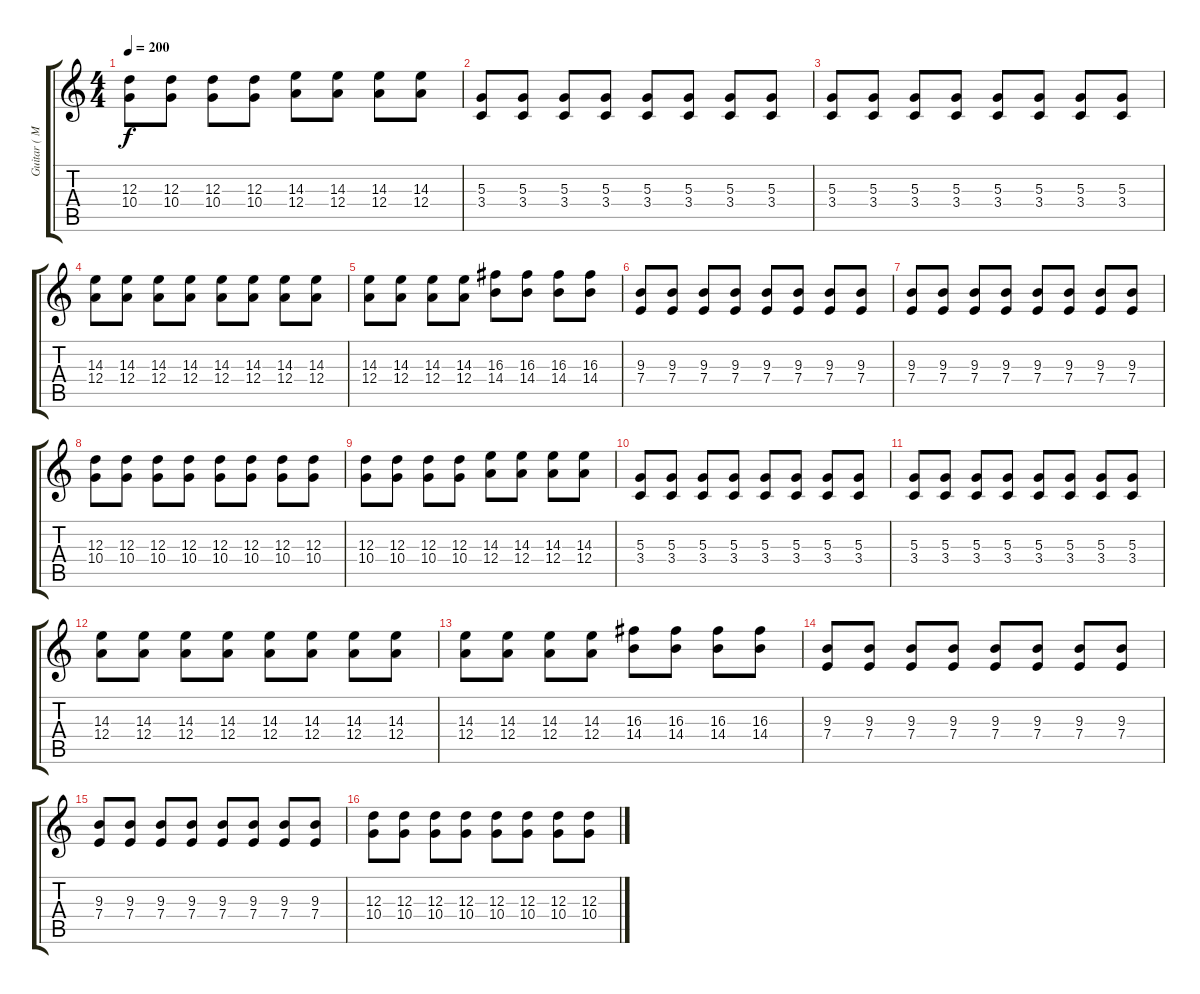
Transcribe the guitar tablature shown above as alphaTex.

\track ("Guitar ( Mircea )" "Guitar ( M") {instrument distortionguitar}
\staff {score tabs}
\tuning (B3 Gb3 D3 A2 E2 B1) {hide}
\ts (4 4)
\tempo 200
\clef g2
\ks c
(12.3 10.4).8{dy f} (12.3 10.4).8 (12.3 10.4).8 (12.3 10.4).8 (14.3 12.4).8 (14.3 12.4).8 (14.3 12.4).8 (14.3 12.4).8 |
(5.3 3.4).8 (5.3 3.4).8 (5.3 3.4).8 (5.3 3.4).8 (5.3 3.4).8 (5.3 3.4).8 (5.3 3.4).8 (5.3 3.4).8 |
(5.3 3.4).8 (5.3 3.4).8 (5.3 3.4).8 (5.3 3.4).8 (5.3 3.4).8 (5.3 3.4).8 (5.3 3.4).8 (5.3 3.4).8 |
(14.3 12.4).8 (14.3 12.4).8 (14.3 12.4).8 (14.3 12.4).8 (14.3 12.4).8 (14.3 12.4).8 (14.3 12.4).8 (14.3 12.4).8 |
(14.3 12.4).8 (14.3 12.4).8 (14.3 12.4).8 (14.3 12.4).8 (16.3 14.4).8 (16.3 14.4).8 (16.3 14.4).8 (16.3 14.4).8 |
(9.3 7.4).8 (9.3 7.4).8 (9.3 7.4).8 (9.3 7.4).8 (9.3 7.4).8 (9.3 7.4).8 (9.3 7.4).8 (9.3 7.4).8 |
(9.3 7.4).8 (9.3 7.4).8 (9.3 7.4).8 (9.3 7.4).8 (9.3 7.4).8 (9.3 7.4).8 (9.3 7.4).8 (9.3 7.4).8 |
(12.3 10.4).8 (12.3 10.4).8 (12.3 10.4).8 (12.3 10.4).8 (12.3 10.4).8 (12.3 10.4).8 (12.3 10.4).8 (12.3 10.4).8 |
(12.3 10.4).8 (12.3 10.4).8 (12.3 10.4).8 (12.3 10.4).8 (14.3 12.4).8 (14.3 12.4).8 (14.3 12.4).8 (14.3 12.4).8 |
(5.3 3.4).8 (5.3 3.4).8 (5.3 3.4).8 (5.3 3.4).8 (5.3 3.4).8 (5.3 3.4).8 (5.3 3.4).8 (5.3 3.4).8 |
(5.3 3.4).8 (5.3 3.4).8 (5.3 3.4).8 (5.3 3.4).8 (5.3 3.4).8 (5.3 3.4).8 (5.3 3.4).8 (5.3 3.4).8 |
(14.3 12.4).8 (14.3 12.4).8 (14.3 12.4).8 (14.3 12.4).8 (14.3 12.4).8 (14.3 12.4).8 (14.3 12.4).8 (14.3 12.4).8 |
(14.3 12.4).8 (14.3 12.4).8 (14.3 12.4).8 (14.3 12.4).8 (16.3 14.4).8 (16.3 14.4).8 (16.3 14.4).8 (16.3 14.4).8 |
(9.3 7.4).8 (9.3 7.4).8 (9.3 7.4).8 (9.3 7.4).8 (9.3 7.4).8 (9.3 7.4).8 (9.3 7.4).8 (9.3 7.4).8 |
(9.3 7.4).8 (9.3 7.4).8 (9.3 7.4).8 (9.3 7.4).8 (9.3 7.4).8 (9.3 7.4).8 (9.3 7.4).8 (9.3 7.4).8 |
(12.3 10.4).8 (12.3 10.4).8 (12.3 10.4).8 (12.3 10.4).8 (12.3 10.4).8 (12.3 10.4).8 (12.3 10.4).8 (12.3 10.4).8
